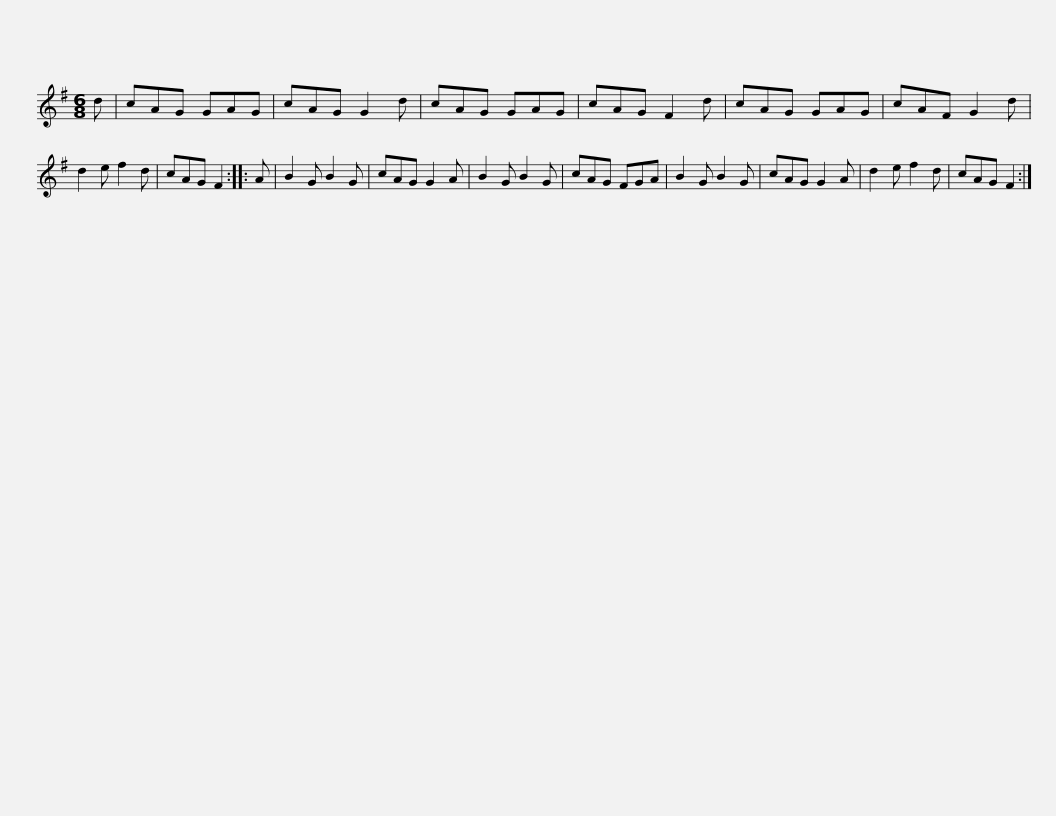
X:1
L:1/8
M:6/8
I:linebreak $
K:G
V:1 treble
V:1
 d | cAG GAG | cAG G2 d | cAG GAG | cAG F2 d | %5
 cAG GAG | cAF G2 d | d2 e f2 d | cAG F2 ::$ A | %10
 B2 G B2 G | cAG G2 A | B2 G B2 G | cAG FGA | B2 G B2 G | %15
 cAG G2 A | d2 e f2 d | cAG F2 :| %18
